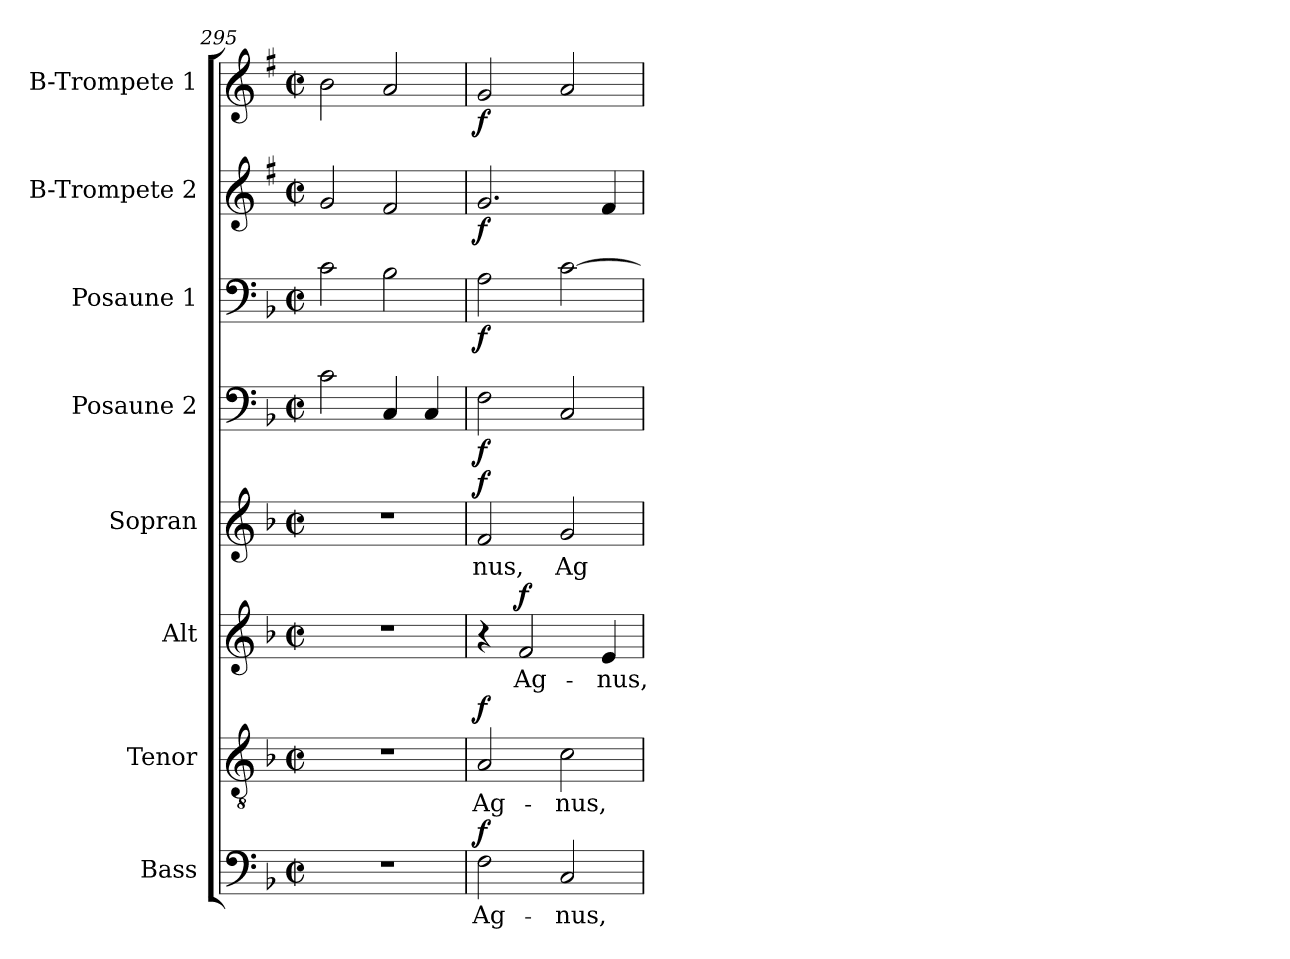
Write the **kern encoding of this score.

**kern	**text	**dynam	**kern	**text	**dynam	**kern	**text	**dynam	**kern	**text	**dynam	**kern	**dynam	**kern	**dynam	**kern	**dynam	**kern	**dynam
*part8	*part8	*part8	*part7	*part7	*part7	*part6	*part6	*part6	*part5	*part5	*part5	*part4	*part4	*part3	*part3	*part2	*part2	*part1	*part1
*staff8	*staff8	*staff8	*staff7	*staff7	*staff7	*staff6	*staff6	*staff6	*staff5	*staff5	*staff5	*staff4	*staff4	*staff3	*staff3	*staff2	*staff2	*staff1	*staff1
*I"Bass	*	*	*I"Tenor	*	*	*I"Alt	*	*	*I"Sopran	*	*	*I"Posaune 2	*	*I"Posaune 1	*	*I"B-Trompete 2	*	*I"B-Trompete 1	*
*I'B.	*	*	*I'T.	*	*	*I'A.	*	*	*I'S.	*	*	*I'Pos. 2	*	*I'Pos. 1	*	*I'B Trp. 2	*	*I'B Trp. 1	*
*clefF4	*	*	*clefGv2	*	*	*clefG2	*	*	*clefG2	*	*	*clefF4	*	*clefF4	*	*clefG2	*	*clefG2	*
*	*	*	*	*	*	*	*	*	*	*	*	*	*	*	*	*ITrd1c2	*	*ITrd1c2	*
*k[b-]	*	*	*k[b-]	*	*	*k[b-]	*	*	*k[b-]	*	*	*k[b-]	*	*k[b-]	*	*k[b-]	*	*k[b-]	*
*F:	*	*	*F:	*	*	*F:	*	*	*F:	*	*	*F:	*	*F:	*	*F:	*	*F:	*
*M2/2	*	*	*M2/2	*	*	*M2/2	*	*	*M2/2	*	*	*M2/2	*	*M2/2	*	*M2/2	*	*M2/2	*
*met(c|)	*	*	*met(c|)	*	*	*met(c|)	*	*	*met(c|)	*	*	*met(c|)	*	*met(c|)	*	*met(c|)	*	*met(c|)	*
=295	=295	=295	=295	=295	=295	=295	=295	=295	=295	=295	=295	=295	=295	=295	=295	=295	=295	=295	=295
1r	.	.	1r	.	.	1r	.	.	1r	.	.	2c\	.	2c\	.	2f/	.	2a\	.
.	.	.	.	.	.	.	.	.	.	.	.	4C/	.	2B-\	.	2e/	.	2g/	.
.	.	.	.	.	.	.	.	.	.	.	.	4C/	.	.	.	.	.	.	.
=296	=296	=296	=296	=296	=296	=296	=296	=296	=296	=296	=296	=296	=296	=296	=296	=296	=296	=296	=296
!	!LO:LY:b	!LO:DY:a	!	!LO:LY:b	!LO:DY:a	!	!	!	!	!LO:LY:b	!LO:DY:a	!	!LO:DY:b	!	!LO:DY:b	!	!LO:DY:b	!	!LO:DY:b
2F\	Ag-	f	2A/	Ag-	f	4r	.	.	2f/	-nus,	f	2F\	f	2A\	f	2.f/	f	2f/	f
!	!	!	!	!	!	!	!LO:LY:b	!LO:DY:a	!	!	!	!	!	!	!	!	!	!	!
.	.	.	.	.	.	2f/	Ag-	f	.	.	.	.	.	.	.	.	.	.	.
!	!LO:LY:b	!	!	!LO:LY:b	!	!	!	!	!	!LO:LY:b	!	!	!	!	!	!	!	!	!
2C/	-nus,	.	2c\	-nus,	.	.	.	.	2g/	Ag-	.	2C/	.	[2c\	.	.	.	2g/	.
!	!	!	!	!	!	!	!LO:LY:b	!	!	!	!	!	!	!	!	!	!	!	!
.	.	.	.	.	.	4e/	-nus,	.	.	.	.	.	.	.	.	4e/	.	.	.
=	=	=	=	=	=	=	=	=	=	=	=	=	=	=	=	=	=	=	=
*-	*-	*-	*-	*-	*-	*-	*-	*-	*-	*-	*-	*-	*-	*-	*-	*-	*-	*-	*-
